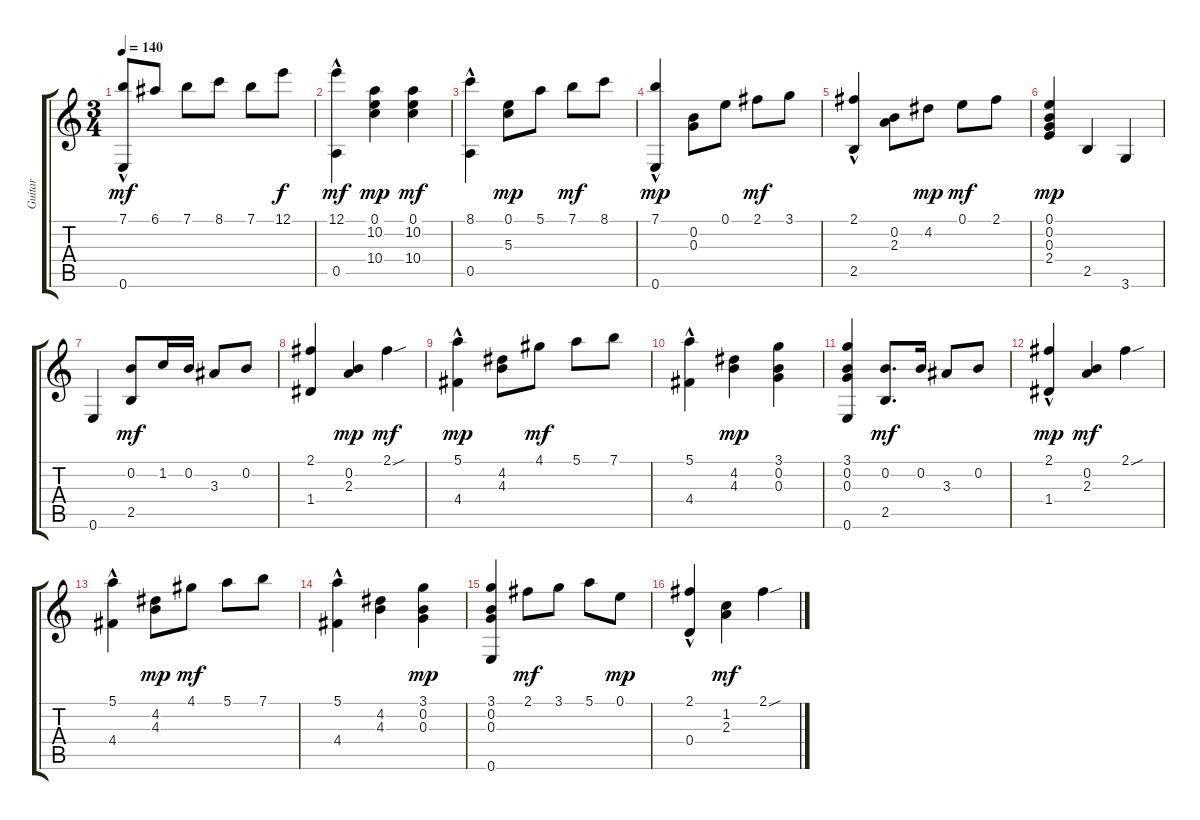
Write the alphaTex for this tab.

\track ("Guitar" "Guitar") {instrument acousticguitarnylon}
\staff {score tabs}
\tuning (E4 B3 G3 D3 A2 E2) {hide}
\ts (3 4)
\tempo 140
\clef g2
\ks c
(7.1 0.6{hac}).8{dy mf} 6.1.8 7.1.8 8.1.8 7.1.8 12.1.8{dy f} |
(12.1 0.5{hac}).4{dy mf} (0.1 10.2 10.4).4{dy mp} (0.1 10.2 10.4).4{dy mf} |
(8.1{hac} 0.5{hac}).4 (0.1 5.3).8{dy mp} 5.1.8 7.1.8{dy mf} 8.1.8 |
(7.1{hac} 0.6{hac}).4{dy mp} (0.2 0.3).8 0.1.8 2.1.8{dy mf} 3.1.8 |
(2.1{hac} 2.5).4 (0.2 2.3).8 4.2.8{dy mp} 0.1.8{dy mf} 2.1.8 |
(0.1 0.2 0.3 2.4).4{dy mp} 2.5.4 3.6.4 |
0.6.4 (0.2 2.5).8{dy mf} 1.2.16 0.2.16 3.3.8 0.2.8 |
(2.1 1.4).4 (0.2 2.3).4{dy mp} 2.1{sou}.4{dy mf} |
(5.1{hac} 4.4{hac}).4{dy mp} (4.2 4.3).8 4.1.8{dy mf} 5.1.8 7.1.8 |
(5.1 4.4{hac}).4 (4.2 4.3).4{dy mp} (3.1 0.2 0.3).4 |
(3.1 0.2 0.3 0.6).4 (0.2 2.5).8{d dy mf} 0.2.16 3.3.8 0.2.8 |
(2.1 1.4{hac}).4{dy mp} (0.2 2.3).4{dy mf} 2.1{sou}.4 |
(5.1{hac} 4.4{hac}).4 (4.2 4.3).8{dy mp} 4.1.8{dy mf} 5.1.8 7.1.8 |
(5.1 4.4{hac}).4 (4.2 4.3).4 (3.1 0.2 0.3).4{dy mp} |
(3.1 0.2 0.3 0.6).4 2.1.8{dy mf} 3.1.8 5.1.8 0.1.8{dy mp} |
(2.1 0.4{hac}).4 (1.2 2.3).4{dy mf} 2.1{sou}.4
